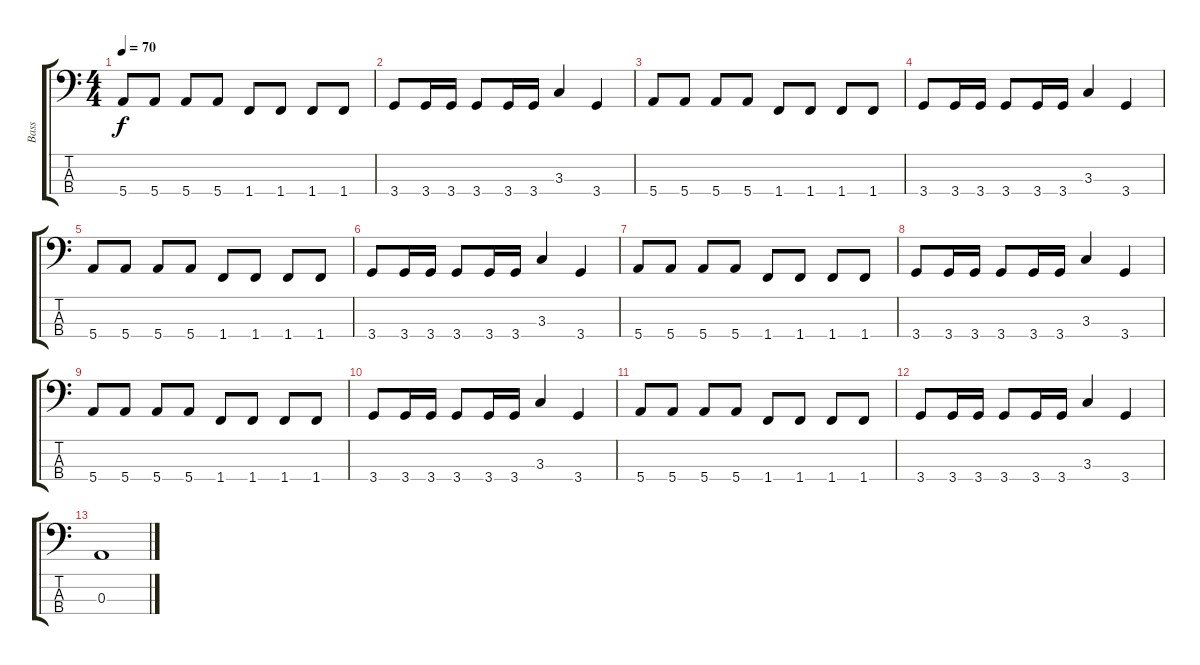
\track ("Bass" "Bass") {instrument electricbassfinger}
\staff {score tabs}
\tuning (G2 D2 A1 E1) {hide}
\ts (4 4)
\tempo 70
\clef f4
\ks c
5.4.8{dy f} 5.4.8 5.4.8 5.4.8 1.4.8 1.4.8 1.4.8 1.4.8 |
3.4.8 3.4.16 3.4.16 3.4.8 3.4.16 3.4.16 3.3.4 3.4.4 |
5.4.8 5.4.8 5.4.8 5.4.8 1.4.8 1.4.8 1.4.8 1.4.8 |
3.4.8 3.4.16 3.4.16 3.4.8 3.4.16 3.4.16 3.3.4 3.4.4 |
5.4.8 5.4.8 5.4.8 5.4.8 1.4.8 1.4.8 1.4.8 1.4.8 |
3.4.8 3.4.16 3.4.16 3.4.8 3.4.16 3.4.16 3.3.4 3.4.4 |
5.4.8 5.4.8 5.4.8 5.4.8 1.4.8 1.4.8 1.4.8 1.4.8 |
3.4.8 3.4.16 3.4.16 3.4.8 3.4.16 3.4.16 3.3.4 3.4.4 |
5.4.8 5.4.8 5.4.8 5.4.8 1.4.8 1.4.8 1.4.8 1.4.8 |
3.4.8 3.4.16 3.4.16 3.4.8 3.4.16 3.4.16 3.3.4 3.4.4 |
5.4.8 5.4.8 5.4.8 5.4.8 1.4.8 1.4.8 1.4.8 1.4.8 |
3.4.8 3.4.16 3.4.16 3.4.8 3.4.16 3.4.16 3.3.4 3.4.4 |
0.3.1
